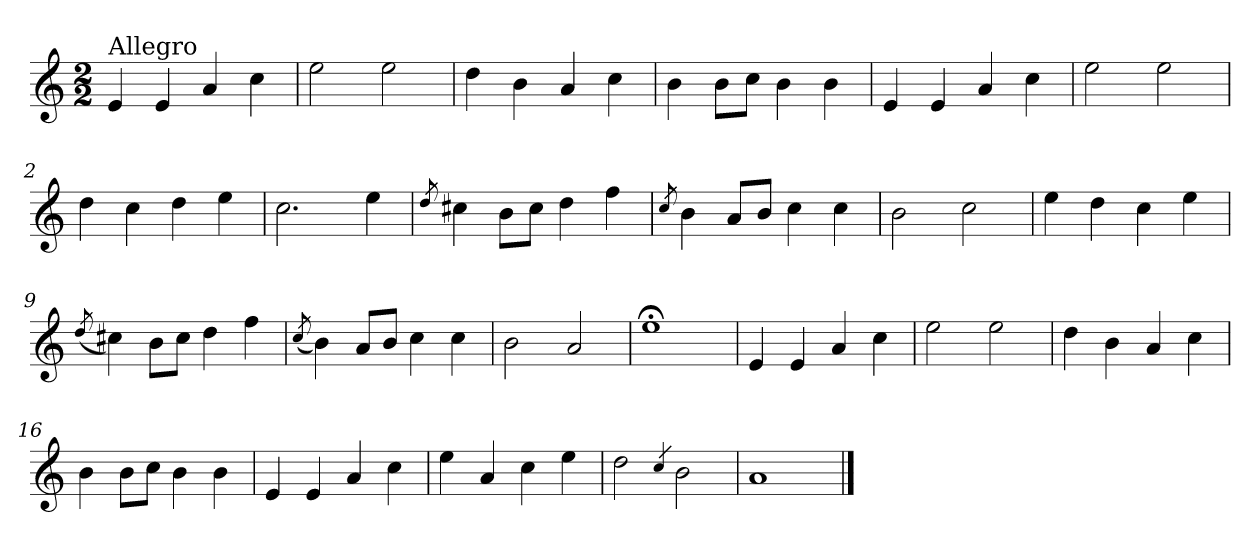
**kern
*part1
*staff1
*clefG2
*k[]
*a:
*M2/2
=1
!LO:TX:a:t=Allegro
4e/
4e/
4a/
4cc\
=2
2ee\
2ee\
=3
4dd\
4b\
4a/
4cc\
=4
4b\
8b\L
8cc\J
4b\
4b\
=5
4e/
4e/
4a/
4cc\
!!LO:LB:g=z
=1X
2ee\
2ee\
=2X
4dd\
4cc\
4dd\
4ee\
=3X
2.cc\
4ee\
=4X
8qdd/
4cc#X\
8b\L
8cc#\J
4dd\
4ff\
=6
8qcc/
4b\
8a/L
8b/J
4cc\
4cc\
=7
2b\
2cc\
=8
4ee\
4dd\
4cc\
4ee\
!!LO:LB:g=z
=9
(<8qdd/
4cc#X\)
8b\L
8cc#\J
4dd\
4ff\
=10
(<8qcc/
4b\)
8a/L
8b/J
4cc\
4cc\
=11
2b\
2a/
=12
1ee;<
=13
4e/
4e/
4a/
4cc\
=14
2ee\
2ee\
!!LO:LB:g=z
=15
4dd\
4b\
4a/
4cc\
=16
4b\
8b\L
8cc\J
4b\
4b\
=17
4e/
4e/
4a/
4cc\
=18
4ee\
4a/
4cc\
4ee\
=19
2dd\
4qcc/
2b\
=20
1a
==
*-
